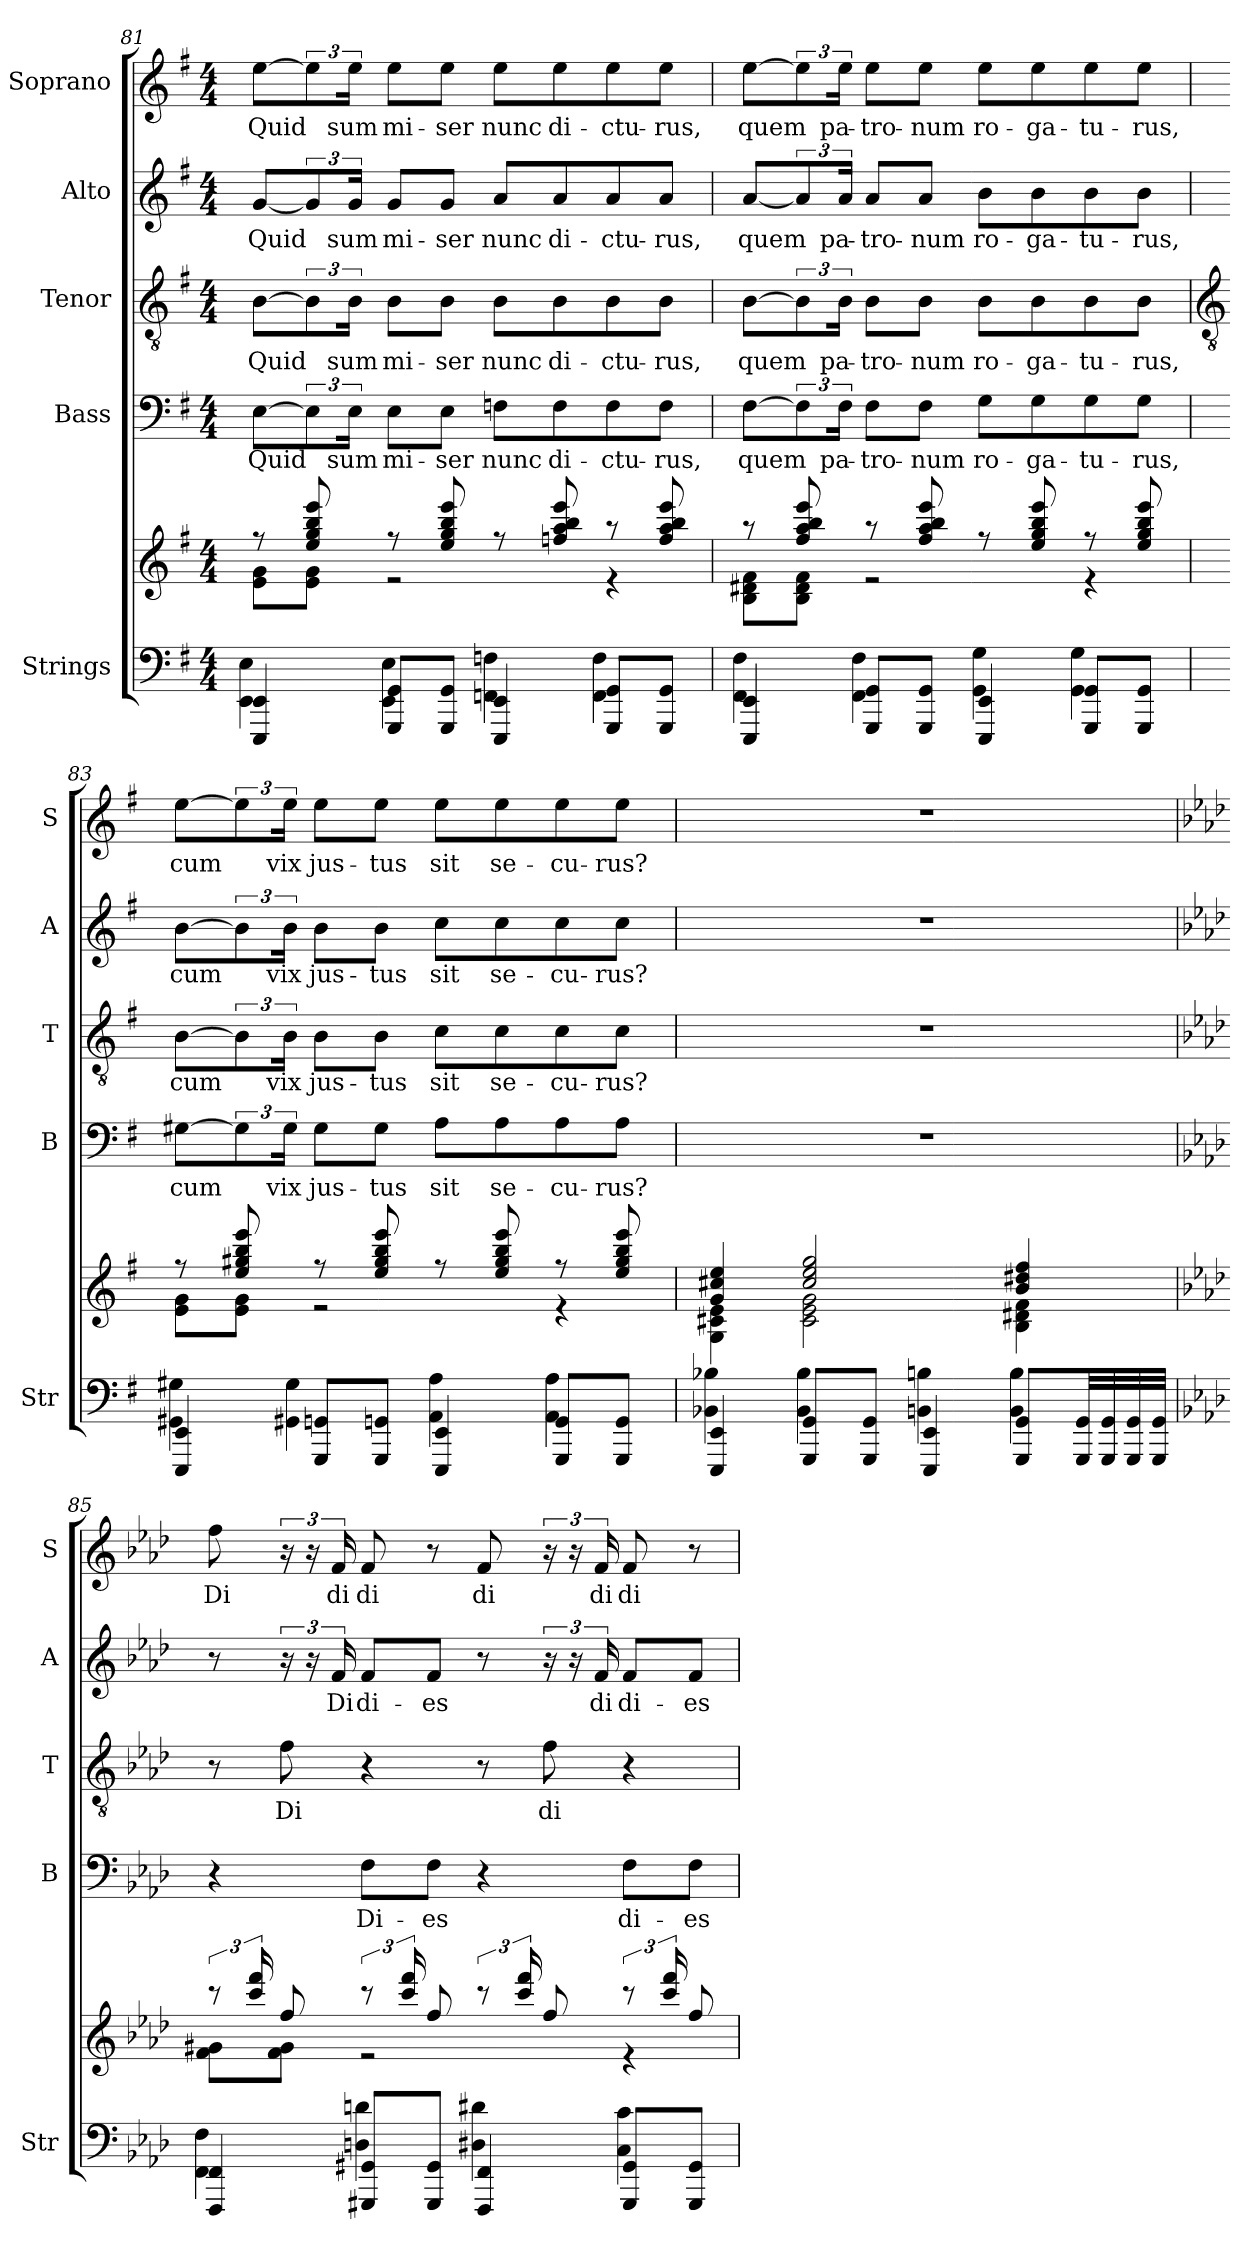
**kern	**kern	**kern	**text	**kern	**text	**kern	**text	**kern	**text
*part5	*part5	*part4	*part4	*part3	*part3	*part2	*part2	*part1	*part1
*staff6	*staff5	*staff4	*staff4	*staff3	*staff3	*staff2	*staff2	*staff1	*staff1
*I"Strings	*	*I"Bass	*	*I"Tenor	*	*I"Alto	*	*I"Soprano	*
*I'Str	*	*I'B	*	*I'T	*	*I'A	*	*I'S	*
*clefF4	*clefG2	*clefF4	*	*clefGv2	*	*clefG2	*	*clefG2	*
*k[f#]	*k[f#]	*k[f#]	*	*k[f#]	*	*k[f#]	*	*k[f#]	*
*G:	*G:	*G:	*	*G:	*	*G:	*	*G:	*
*M4/4	*M4/4	*M4/4	*	*M4/4	*	*M4/4	*	*M4/4	*
=81	=81	=81	=81	=81	=81	=81	=81	=81	=81
*^	*^	*	*	*	*	*	*	*	*
!	!	!	!	!	!LO:LY:b	!	!LO:LY:b	!	!LO:LY:b	!	!LO:LY:b
4EEE/ 4EE/	4EE\ 4E\	8r	8e\ 8g\L	[8EL	Quid	[8BL	Quid	[8gL	Quid	[8eeL	Quid
.	.	8ee/ 8gg/ 8bb/ 8eee/	8e\ 8g\J	12E]	.	12B]	.	12g]	.	12ee]	.
!	!	!	!	!	!LO:LY:b	!	!LO:LY:b	!	!LO:LY:b	!	!LO:LY:b
.	.	.	.	24EJ	sum	24BJ	sum	24gJ	sum	24eeJ	sum
!	!	!	!	!	!LO:LY:b	!	!LO:LY:b	!	!LO:LY:b	!	!LO:LY:b
8GGG/ 8GG/L	4EE\ 4E\	8r	2r	8EL	mi-	8BL	mi-	8gL	mi-	8eeL	mi-
!	!	!	!	!	!LO:LY:b	!	!LO:LY:b	!	!LO:LY:b	!	!LO:LY:b
8GGG/ 8GG/J	.	8ee/ 8gg/ 8bb/ 8eee/	.	8EJ	-ser	8BJ	-ser	8gJ	-ser	8eeJ	-ser
!	!	!	!	!	!LO:LY:b	!	!LO:LY:b	!	!LO:LY:b	!	!LO:LY:b
4EEE/ 4EE/	4FFn\ 4Fn\	8r	.	8FnL	nunc	8BL	nunc	8aL	nunc	8eeL	nunc
!	!	!	!	!	!LO:LY:b	!	!LO:LY:b	!	!LO:LY:b	!	!LO:LY:b
.	.	8ffn/ 8aa/ 8bb/ 8eee/	.	8F	di-	8B	di-	8a	di-	8ee	di-
!	!	!	!	!	!LO:LY:b	!	!LO:LY:b	!	!LO:LY:b	!	!LO:LY:b
8GGG/ 8GG/L	4FF\ 4F\	8r	4r	8F	-ctu-	8B	-ctu-	8a	-ctu-	8ee	-ctu-
!	!	!	!	!	!LO:LY:b	!	!LO:LY:b	!	!LO:LY:b	!	!LO:LY:b
8GGG/ 8GG/J	.	8ff/ 8aa/ 8bb/ 8eee/	.	8FJ	-rus,	8BJ	-rus,	8aJ	-rus,	8eeJ	-rus,
=82	=82	=82	=82	=82	=82	=82	=82	=82	=82	=82	=82
!	!	!	!	!	!LO:LY:b	!	!LO:LY:b	!	!LO:LY:b	!	!LO:LY:b
4EEE/ 4EE/	4FF#\ 4F#\	8r	8B\ 8d#X\ 8f#\L	[8F#L	quem	[8BL	quem	[8aL	quem	[8eeL	quem
.	.	8ff#/ 8aa/ 8bb/ 8eee/	8B\ 8d#\ 8f#\J	12F#]	.	12B]	.	12a]	.	12ee]	.
!	!	!	!	!	!LO:LY:b	!	!LO:LY:b	!	!LO:LY:b	!	!LO:LY:b
.	.	.	.	24F#J	pa-	24BJ	pa-	24aJ	pa-	24eeJ	pa-
!	!	!	!	!	!LO:LY:b	!	!LO:LY:b	!	!LO:LY:b	!	!LO:LY:b
8GGG/ 8GG/L	4FF#\ 4F#\	8r	2r	8F#L	-tro-	8BL	-tro-	8aL	-tro-	8eeL	-tro-
!	!	!	!	!	!LO:LY:b	!	!LO:LY:b	!	!LO:LY:b	!	!LO:LY:b
8GGG/ 8GG/J	.	8ff#/ 8aa/ 8bb/ 8eee/	.	8F#J	-num	8BJ	-num	8aJ	-num	8eeJ	-num
!	!	!	!	!	!LO:LY:b	!	!LO:LY:b	!	!LO:LY:b	!	!LO:LY:b
4EEE/ 4EE/	4GG\ 4G\	8r	.	8GL	ro-	8BL	ro-	8bL	ro-	8eeL	ro-
!	!	!	!	!	!LO:LY:b	!	!LO:LY:b	!	!LO:LY:b	!	!LO:LY:b
.	.	8ee/ 8gg/ 8bb/ 8eee/	.	8G	-ga-	8B	-ga-	8b	-ga-	8ee	-ga-
!	!	!	!	!	!LO:LY:b	!	!LO:LY:b	!	!LO:LY:b	!	!LO:LY:b
8GGG/ 8GG/L	4GG\ 4G\	8r	4r	8G	-tu-	8B	-tu-	8b	-tu-	8ee	-tu-
!	!	!	!	!	!LO:LY:b	!	!LO:LY:b	!	!LO:LY:b	!	!LO:LY:b
8GGG/ 8GG/J	.	8ee/ 8gg/ 8bb/ 8eee/	.	8GJ	-rus,	8BJ	-rus,	8bJ	-rus,	8eeJ	-rus,
!!LO:LB:g=z
=83	=83	=83	=83	=83	=83	=83	=83	=83	=83	=83	=83
*	*	*	*	*	*	*clefGv2	*	*	*	*	*
!	!	!	!	!	!LO:LY:b	!	!LO:LY:b	!	!LO:LY:b	!	!LO:LY:b
4EEE/ 4EE/	4GG#X\ 4G#X\	8r	8e\ 8g\L	[8G#XL	cum	[8BL	cum	[8bL	cum	[8eeL	cum
.	.	8ee/ 8gg#X/ 8bb/ 8eee/	8e\ 8g\J	12G#]	.	12B]	.	12b]	.	12ee]	.
!	!	!	!	!	!LO:LY:b	!	!LO:LY:b	!	!LO:LY:b	!	!LO:LY:b
.	.	.	.	24G#J	vix	24BJ	vix	24bJ	vix	24eeJ	vix
!	!	!	!	!	!LO:LY:b	!	!LO:LY:b	!	!LO:LY:b	!	!LO:LY:b
8GGG/ 8GG/L	4GG#\ 4G#\	8r	2r	8G#L	jus-	8BL	jus-	8bL	jus-	8eeL	jus-
!	!	!	!	!	!LO:LY:b	!	!LO:LY:b	!	!LO:LY:b	!	!LO:LY:b
8GGG/ 8GG/J	.	8ee/ 8gg#/ 8bb/ 8eee/	.	8G#J	-tus	8BJ	-tus	8bJ	-tus	8eeJ	-tus
!	!	!	!	!	!LO:LY:b	!	!LO:LY:b	!	!LO:LY:b	!	!LO:LY:b
4EEE/ 4EE/	4AA\ 4A\	8r	.	8AL	sit	8cL	sit	8ccL	sit	8eeL	sit
!	!	!	!	!	!LO:LY:b	!	!LO:LY:b	!	!LO:LY:b	!	!LO:LY:b
.	.	8ee/ 8gg#/ 8bb/ 8eee/	.	8A	se-	8c	se-	8cc	se-	8ee	se-
!	!	!	!	!	!LO:LY:b	!	!LO:LY:b	!	!LO:LY:b	!	!LO:LY:b
8GGG/ 8GG/L	4AA\ 4A\	8r	4r	8A	-cu-	8c	-cu-	8cc	-cu-	8ee	-cu-
!	!	!	!	!	!LO:LY:b	!	!LO:LY:b	!	!LO:LY:b	!	!LO:LY:b
8GGG/ 8GG/J	.	8ee/ 8gg#/ 8bb/ 8eee/	.	8AJ	-rus?	8cJ	-rus?	8ccJ	-rus?	8eeJ	-rus?
=84	=84	=84	=84	=84	=84	=84	=84	=84	=84	=84	=84
4EEE/ 4EE/	4BB-X\ 4B-X\	4g/ 4cc#X/ 4ee/	4G\ 4c#X\ 4e\	1r	.	1r	.	1r	.	1r	.
8GGG/ 8GG/L	4BB-\ 4B-\	2cc#/ 2ee/ 2gg/	2c#\ 2e\ 2g\	.	.	.	.	.	.	.	.
8GGG/ 8GG/J	.	.	.	.	.	.	.	.	.	.	.
4EEE/ 4EE/	4BBn\ 4Bn\	.	.	.	.	.	.	.	.	.	.
8GGG/ 8GG/L	4BB\ 4B\	4b/ 4dd#X/ 4ff#/	4B\ 4d#X\ 4f#\	.	.	.	.	.	.	.	.
32GGG/ 32GG/LL	.	.	.	.	.	.	.	.	.	.	.
32GGG/ 32GG/	.	.	.	.	.	.	.	.	.	.	.
32GGG/ 32GG/	.	.	.	.	.	.	.	.	.	.	.
32GGG/ 32GG/JJJ	.	.	.	.	.	.	.	.	.	.	.
=85	=85	=85	=85	=85	=85	=85	=85	=85	=85	=85	=85
*k[b-e-a-d-]	*	*k[b-e-a-d-]	*	*k[b-e-a-d-]	*	*k[b-e-a-d-]	*	*k[b-e-a-d-]	*	*k[b-e-a-d-]	*
*A-:	*	*A-:	*	*A-:	*	*A-:	*	*A-:	*	*A-:	*
!	!	!	!	!	!	!	!	!	!	!	!LO:LY:b
4FFF/ 4FF/	4FF\ 4F\	12r	8f\ 8g#X\L	4r	.	8r	.	8r	.	8ff	Di
.	.	24ccc/ 24fff/LL	.	.	.	.	.	.	.	.	.
!	!	!	!	!	!	!	!LO:LY:b	!	!	!	!
.	.	8ff/J	8f\ 8g#\J	.	.	8f	Di	24r	.	24r	.
.	.	.	.	.	.	.	.	24r	.	24r	.
!	!	!	!	!	!	!	!	!	!LO:LY:b	!	!LO:LY:b
.	.	.	.	.	.	.	.	24f	Di	24f	di
!	!	!	!	!	!LO:LY:b	!	!	!	!LO:LY:b	!	!LO:LY:b
8GGG#X/ 8GG#X/L	4Dn\ 4dn\	12r	2r	8FL	Di-	4r	.	8fL	di-	8f	di
.	.	24ccc/ 24fff/LL	.	.	.	.	.	.	.	.	.
!	!	!	!	!	!LO:LY:b	!	!	!	!LO:LY:b	!	!
8GGG#/ 8GG#/J	.	8ff/J	.	8FJ	-es	.	.	8fJ	-es	8r	.
!	!	!	!	!	!	!	!	!	!	!	!LO:LY:b
4FFF/ 4FF/	4D#X\ 4d#X\	12r	.	4r	.	8r	.	8r	.	8f	di
.	.	24ccc/ 24fff/LL	.	.	.	.	.	.	.	.	.
!	!	!	!	!	!	!	!LO:LY:b	!	!	!	!
.	.	8ff/J	.	.	.	8f	di	24r	.	24r	.
.	.	.	.	.	.	.	.	24r	.	24r	.
!	!	!	!	!	!	!	!	!	!LO:LY:b	!	!LO:LY:b
.	.	.	.	.	.	.	.	24f	di	24f	di
!	!	!	!	!	!LO:LY:b	!	!	!	!LO:LY:b	!	!LO:LY:b
8GGG#/ 8GG#/L	4C\ 4c\	12r	4r	8FL	di-	4r	.	8fL	di-	8f	di
.	.	24ccc/ 24fff/LL	.	.	.	.	.	.	.	.	.
!	!	!	!	!	!LO:LY:b	!	!	!	!LO:LY:b	!	!
8GGG#/ 8GG#/J	.	8ff/J	.	8FJ	-es	.	.	8fJ	-es	8r	.
*v	*v	*	*	*	*	*	*	*	*	*	*
*	*v	*v	*	*	*	*	*	*	*	*
=	=	=	=	=	=	=	=	=	=
*-	*-	*-	*-	*-	*-	*-	*-	*-	*-
